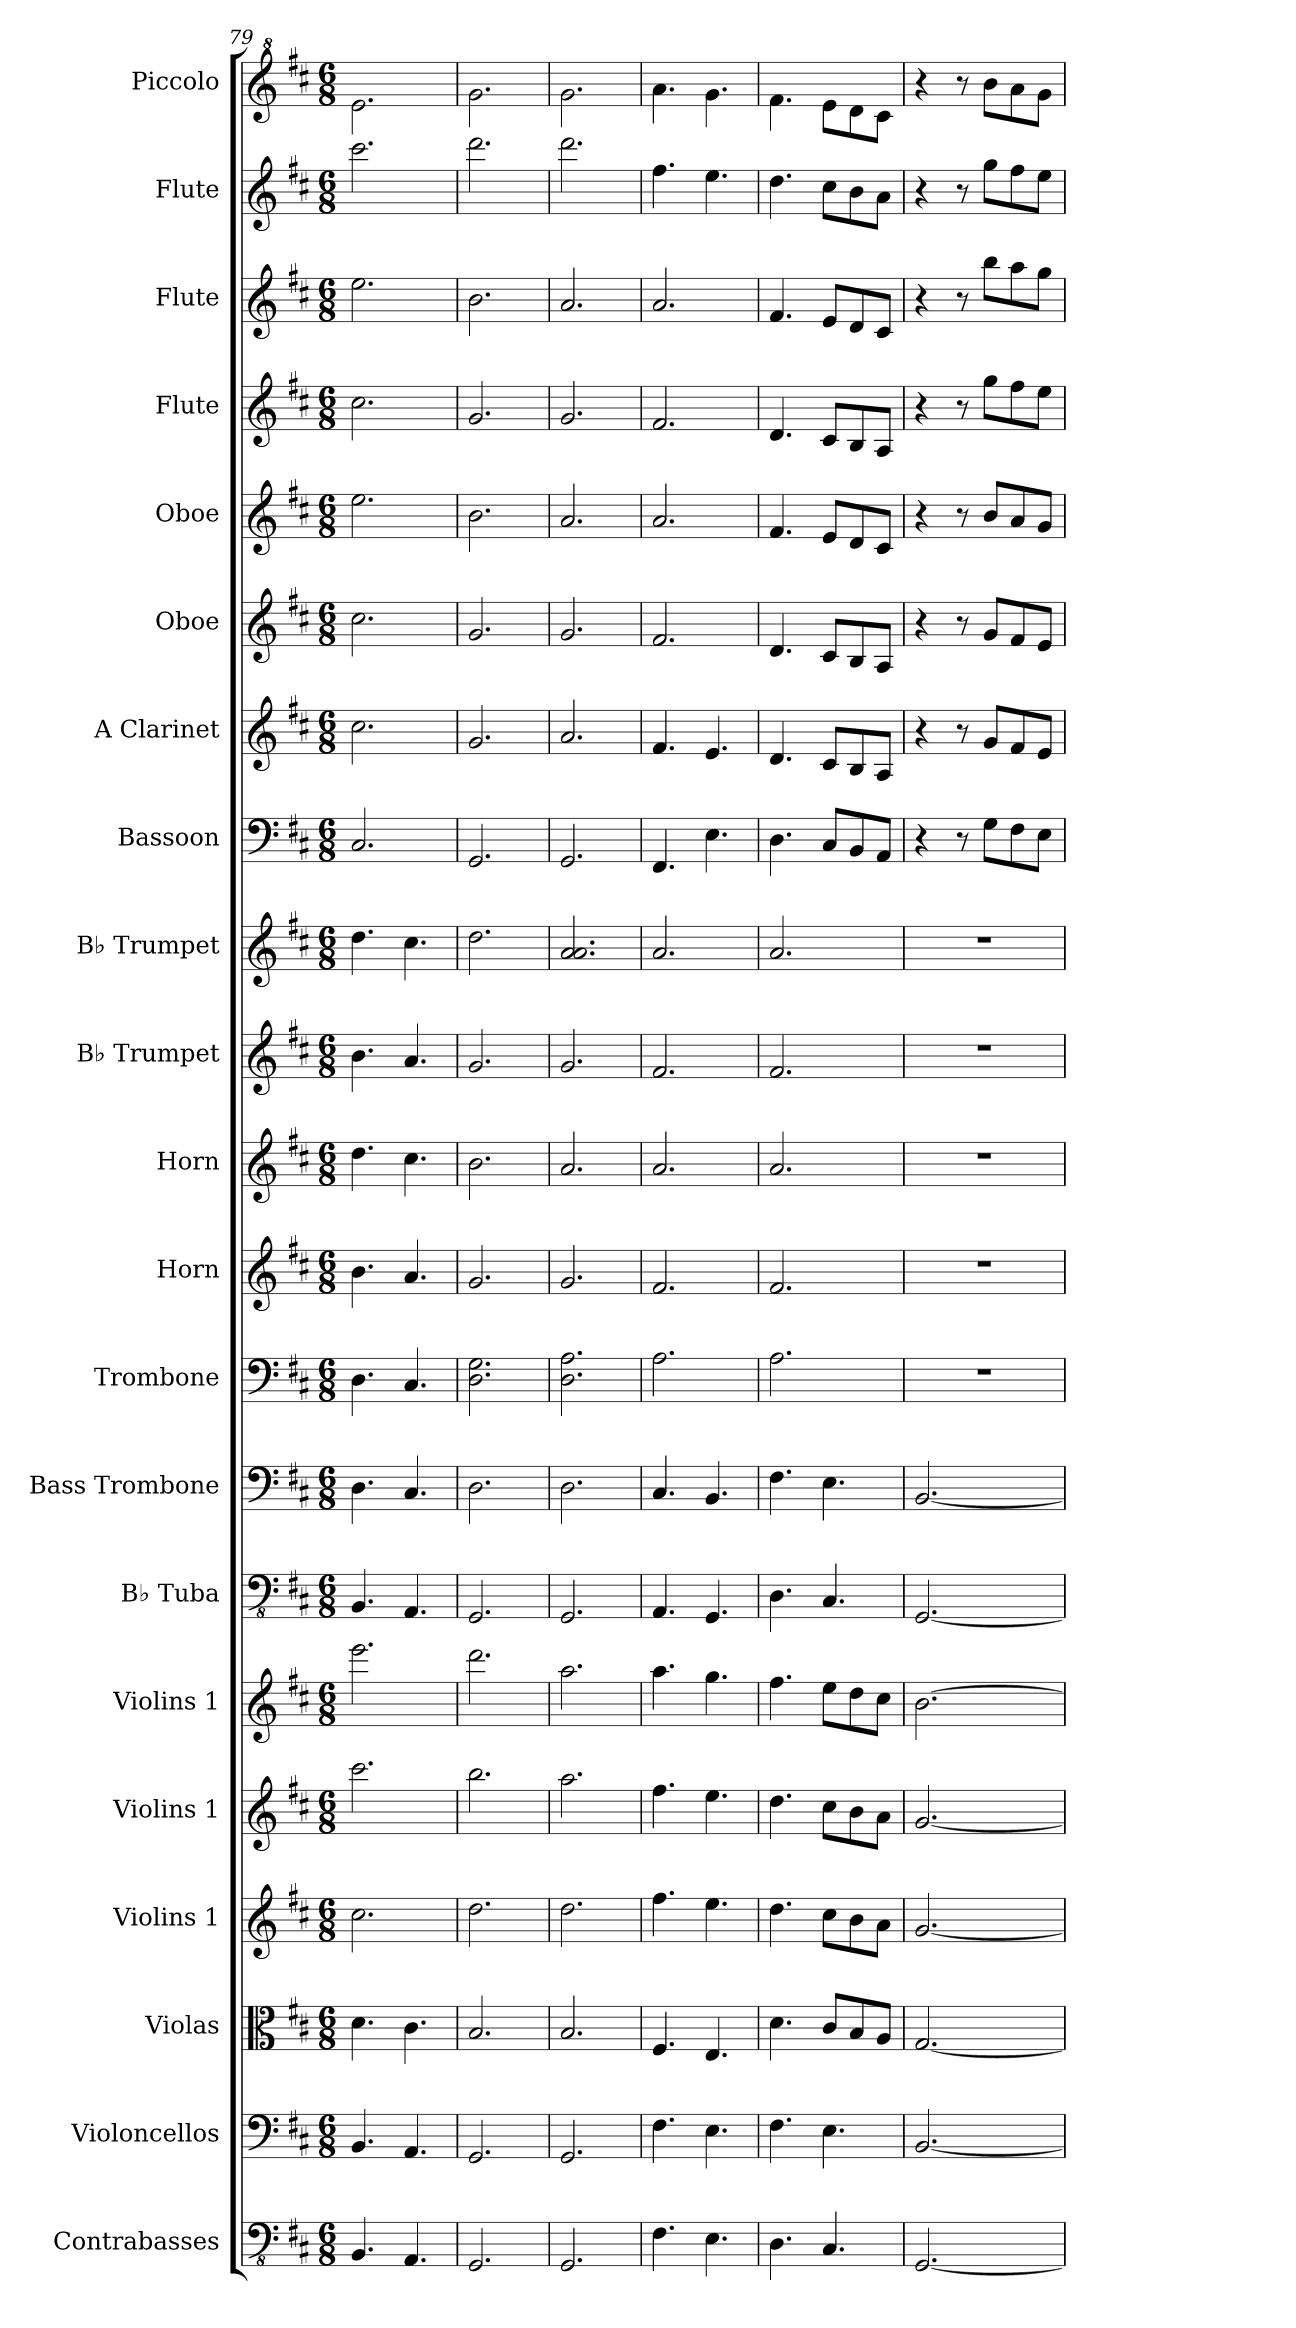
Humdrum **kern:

**kern	**kern	**kern	**kern	**kern	**kern	**kern	**kern	**kern	**kern	**kern	**kern	**kern	**kern	**kern	**kern	**kern	**kern	**kern	**kern	**kern
*part21	*part20	*part19	*part18	*part17	*part16	*part15	*part14	*part13	*part12	*part11	*part10	*part9	*part8	*part7	*part6	*part5	*part4	*part3	*part2	*part1
*staff21	*staff20	*staff19	*staff18	*staff17	*staff16	*staff15	*staff14	*staff13	*staff12	*staff11	*staff10	*staff9	*staff8	*staff7	*staff6	*staff5	*staff4	*staff3	*staff2	*staff1
*I"Contrabasses	*I"Violoncellos	*I"Violas	*I"Violins 1	*I"Violins 1	*I"Violins 1	*I"B♭ Tuba	*I"Bass Trombone	*I"Trombone	*I"Horn	*I"Horn	*I"B♭ Trumpet	*I"B♭ Trumpet	*I"Bassoon	*I"A Clarinet	*I"Oboe	*I"Oboe	*I"Flute	*I"Flute	*I"Flute	*I"Piccolo
*I'Cbs.	*I'Vlcs.	*I'Vlas.	*I'Vlns. 1	*I'Vlns. 1	*I'Vlns. 1	*I'B♭ Tu.	*I'B. Trb.	*I'Trb.	*I'Hn.	*I'Hn.	*I'B♭ Tpt.	*I'B♭ Tpt.	*I'Bsn.	*I'A Cl.	*I'Ob.	*I'Ob.	*I'Fl.	*I'Fl.	*I'Fl.	*I'Picc.
*clefFv4	*clefF4	*clefC3	*clefG2	*clefG2	*clefG2	*clefFv4	*clefF4	*clefF4	*clefG2	*clefG2	*clefG2	*clefG2	*clefF4	*clefG2	*clefG2	*clefG2	*clefG2	*clefG2	*clefG2	*clefG^2
*	*	*	*	*	*	*	*	*	*ITrd4c7	*ITrd4c7	*ITrd1c2	*ITrd1c2	*	*ITrd2c3	*	*	*	*	*	*ITrd-7c-12
*k[f#c#]	*k[f#c#]	*k[f#c#]	*k[f#c#]	*k[f#c#]	*k[f#c#]	*k[f#c#]	*k[f#c#]	*k[f#c#]	*k[f#]	*k[f#]	*k[]	*k[]	*k[f#c#]	*k[f#c#g#d#a#]	*k[f#c#]	*k[f#c#]	*k[f#c#]	*k[f#c#]	*k[f#c#]	*k[f#c#]
*D:	*D:	*D:	*D:	*D:	*D:	*D:	*D:	*D:	*G:	*G:	*C:	*C:	*D:	*B:	*D:	*D:	*D:	*D:	*D:	*D:
*M6/8	*M6/8	*M6/8	*M6/8	*M6/8	*M6/8	*M6/8	*M6/8	*M6/8	*M6/8	*M6/8	*M6/8	*M6/8	*M6/8	*M6/8	*M6/8	*M6/8	*M6/8	*M6/8	*M6/8	*M6/8
=79	=79	=79	=79	=79	=79	=79	=79	=79	=79	=79	=79	=79	=79	=79	=79	=79	=79	=79	=79	=79
4.BBB/	4.BB/	4.d\	2.cc#\	2.ccc#\	2.eee\	4.BBB/	4.D\	4.D\	4.e\	4.g\	4.a\	4.cc\	2.C#/	2.a#\	2.cc#\	2.ee\	2.cc#\	2.ee\	2.ccc#\	2.eee\
4.AAA/	4.AA/	4.c#\	.	.	.	4.AAA/	4.C#/	4.C#/	4.d/	4.f#\	4.g/	4.b\	.	.	.	.	.	.	.	.
=80	=80	=80	=80	=80	=80	=80	=80	=80	=80	=80	=80	=80	=80	=80	=80	=80	=80	=80	=80	=80
2.GGG/	2.GG/	2.B/	2.dd\	2.bb\	2.ddd\	2.GGG/	2.D\	2.D\ 2.G\	2.c/	2.e\	2.f/	2.cc\	2.GG/	2.e/	2.g/	2.b\	2.g/	2.b\	2.ddd\	2.ggg\
=81	=81	=81	=81	=81	=81	=81	=81	=81	=81	=81	=81	=81	=81	=81	=81	=81	=81	=81	=81	=81
2.GGG/	2.GG/	2.B/	2.dd\	2.aa\	2.aa\	2.GGG/	2.D\	2.D\ 2.A\	2.c/	2.d/	2.f/	2.g/ 2.g/	2.GG/	2.f#/	2.g/	2.a/	2.g/	2.a/	2.ddd\	2.ggg\
=82	=82	=82	=82	=82	=82	=82	=82	=82	=82	=82	=82	=82	=82	=82	=82	=82	=82	=82	=82	=82
4.FF#\	4.F#\	4.F#/	4.ff#\	4.ff#\	4.aa\	4.AAA/	4.C#/	2.A\	2.B/	2.d/	2.e/	2.g/	4.FF#/	4.d#/	2.f#/	2.a/	2.f#/	2.a/	4.ff#\	4.aaa\
4.EE\	4.E\	4.E/	4.ee\	4.ee\	4.gg\	4.GGG/	4.BB/	.	.	.	.	.	4.E\	4.c#/	.	.	.	.	4.ee\	4.ggg\
=83	=83	=83	=83	=83	=83	=83	=83	=83	=83	=83	=83	=83	=83	=83	=83	=83	=83	=83	=83	=83
4.DD\	4.F#\	4.d\	4.dd\	4.dd\	4.ff#\	4.DD\	4.F#\	2.A\	2.B/	2.d/	2.e/	2.g/	4.D\	4.B/	4.d/	4.f#/	4.d/	4.f#/	4.dd\	4.fff#\
4.CC#/	4.E\	8c#/L	8cc#\L	8cc#\L	8ee\L	4.CC#/	4.E\	.	.	.	.	.	8C#/L	8A#/L	8c#/L	8e/L	8c#/L	8e/L	8cc#\L	8eee\L
.	.	8B/	8b\	8b\	8dd\	.	.	.	.	.	.	.	8BB/	8G#/	8B/	8d/	8B/	8d/	8b\	8ddd\
.	.	8A/J	8a\J	8a\J	8cc#\J	.	.	.	.	.	.	.	8AA/J	8F#/J	8A/J	8c#/J	8A/J	8c#/J	8a\J	8ccc#\J
!!LO:PB:g=z
=84	=84	=84	=84	=84	=84	=84	=84	=84	=84	=84	=84	=84	=84	=84	=84	=84	=84	=84	=84	=84
[2.GGG/	[2.BB/	[2.G/	[2.g/	[2.g/	[2.b\	[2.GGG/	[2.BB/	2.r	2.r	2.r	2.r	2.r	4r	4r	4r	4r	4r	4r	4r	4r
.	.	.	.	.	.	.	.	.	.	.	.	.	8r	8r	8r	8r	8r	8r	8r	8r
.	.	.	.	.	.	.	.	.	.	.	.	.	8G\L	8e/L	8g/L	8b/L	8gg\L	8bb\L	8gg\L	8bbb\L
.	.	.	.	.	.	.	.	.	.	.	.	.	8F#\	8d#/	8f#/	8a/	8ff#\	8aa\	8ff#\	8aaa\
.	.	.	.	.	.	.	.	.	.	.	.	.	8E\J	8c#/J	8e/J	8g/J	8ee\J	8gg\J	8ee\J	8ggg\J
=	=	=	=	=	=	=	=	=	=	=	=	=	=	=	=	=	=	=	=	=
*-	*-	*-	*-	*-	*-	*-	*-	*-	*-	*-	*-	*-	*-	*-	*-	*-	*-	*-	*-	*-
